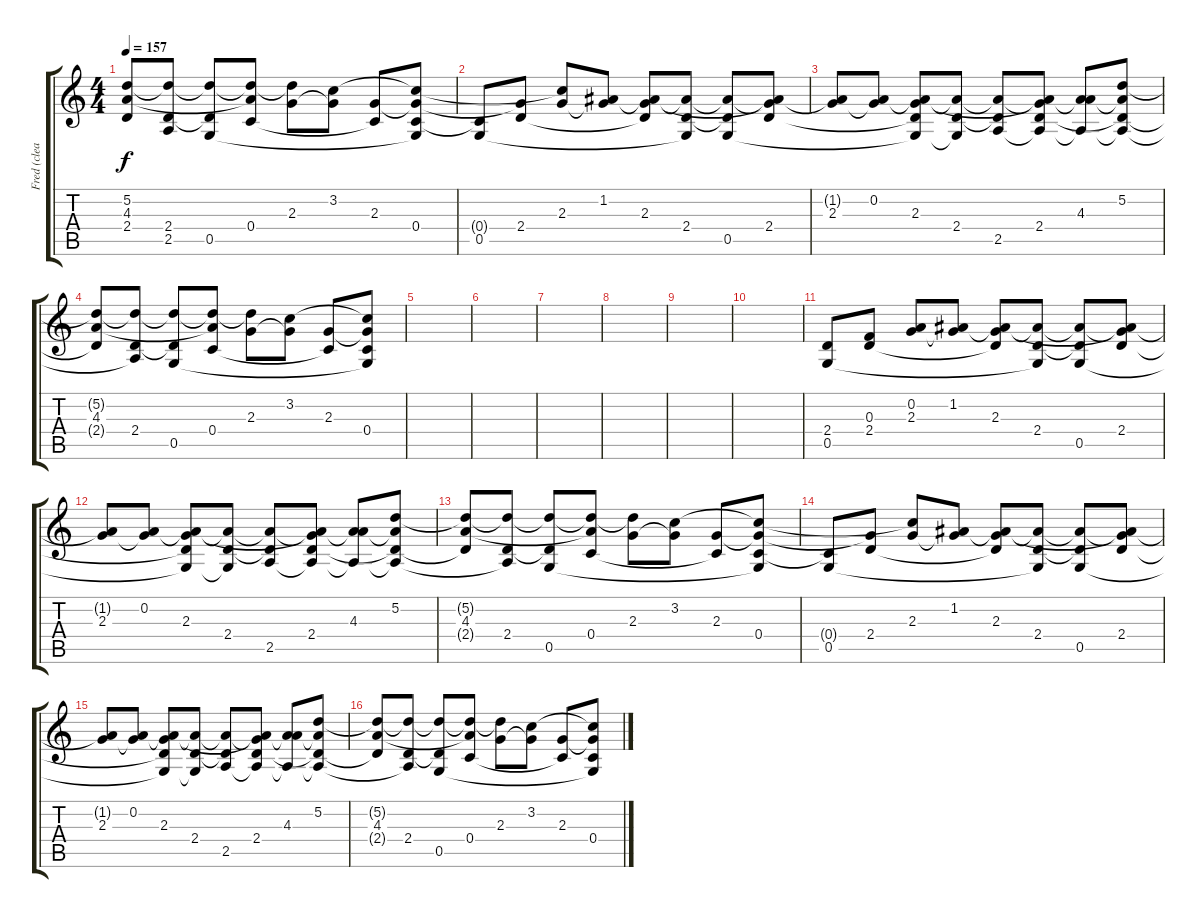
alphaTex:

\track ("Fred (clean)" "Fred (clea") {instrument electricguitarclean}
\staff {score tabs}
\tuning (D4 A3 F3 C3 G2 D2) {hide}
\ts (4 4)
\tempo 157
\clef g2
\ks c
(5.2{t} 4.3 2.4{t}).8{dy f} (5.2{t} 2.4 2.5{t}).8 (5.2{t} 2.4{t} 0.5).8 (5.2{t} 4.3{t} 0.4).8 (5.2{t} 2.3).8 (3.2 2.3{t}).8 (2.3 0.4{t}).8 (3.2{t} 2.3{t} 0.4 0.5{t}).8 |
(0.4{t} 0.5).8 (2.3{t} 2.4).8 (3.2{t} 2.3).8 (1.2 2.3{t}).8 (1.2{t} 2.3 2.4{t}).8 (1.2{t} 2.4 0.5{t}).8 (1.2{t} 2.4{t} 0.5).8 (1.2{t} 2.3{t} 2.4).8 |
(1.2{t} 2.3).8 (0.2 2.3{t}).8 (0.2{t} 2.3 2.4{t} 0.5{t}).8 (0.2{t} 2.4 0.5{t}).8 (0.2{t} 2.4{t} 2.5).8 (0.2{t} 2.3{t} 2.4 2.5{t}).8 (0.2{t} 4.3 2.5{t}).8 (5.2 4.3{t} 2.4{t} 2.5{t}).8 |
(5.2{t} 4.3 2.4{t}).8 (5.2{t} 2.4 2.5{t}).8 (5.2{t} 2.4{t} 0.5).8 (5.2{t} 4.3{t} 0.4).8 (5.2{t} 2.3).8 (3.2 2.3{t}).8 (2.3 0.4{t}).8 (3.2{t} 2.3{t} 0.4 0.5{t}).8 |
|
|
|
|
|
|
(2.4 0.5).8 (0.3 2.4).8 (0.2 2.3).8 (1.2 2.3{t}).8 (1.2{t} 2.3 2.4{t}).8 (1.2{t} 2.4 0.5{t}).8 (1.2{t} 2.4{t} 0.5).8 (1.2{t} 2.3{t} 2.4).8 |
(1.2{t} 2.3).8 (0.2 2.3{t}).8 (0.2{t} 2.3 2.4{t} 0.5{t}).8 (0.2{t} 2.4 0.5{t}).8 (0.2{t} 2.4{t} 2.5).8 (0.2{t} 2.3{t} 2.4 2.5{t}).8 (0.2{t} 4.3 2.5{t}).8 (5.2 4.3{t} 2.4{t} 2.5{t}).8 |
(5.2{t} 4.3 2.4{t}).8 (5.2{t} 2.4 2.5{t}).8 (5.2{t} 2.4{t} 0.5).8 (5.2{t} 4.3{t} 0.4).8 (5.2{t} 2.3).8 (3.2 2.3{t}).8 (2.3 0.4{t}).8 (3.2{t} 2.3{t} 0.4 0.5{t}).8 |
(0.4{t} 0.5).8 (2.3{t} 2.4).8 (3.2{t} 2.3).8 (1.2 2.3{t}).8 (1.2{t} 2.3 2.4{t}).8 (1.2{t} 2.4 0.5{t}).8 (1.2{t} 2.4{t} 0.5).8 (1.2{t} 2.3{t} 2.4).8 |
(1.2{t} 2.3).8 (0.2 2.3{t}).8 (0.2{t} 2.3 2.4{t} 0.5{t}).8 (0.2{t} 2.4 0.5{t}).8 (0.2{t} 2.4{t} 2.5).8 (0.2{t} 2.3{t} 2.4 2.5{t}).8 (0.2{t} 4.3 2.5{t}).8 (5.2 4.3{t} 2.4{t} 2.5{t}).8 |
(5.2{t} 4.3 2.4{t}).8 (5.2{t} 2.4 2.5{t}).8 (5.2{t} 2.4{t} 0.5).8 (5.2{t} 4.3{t} 0.4).8 (5.2{t} 2.3).8 (3.2 2.3{t}).8 (2.3 0.4{t}).8 (3.2{t} 2.3{t} 0.4 0.5{t}).8
